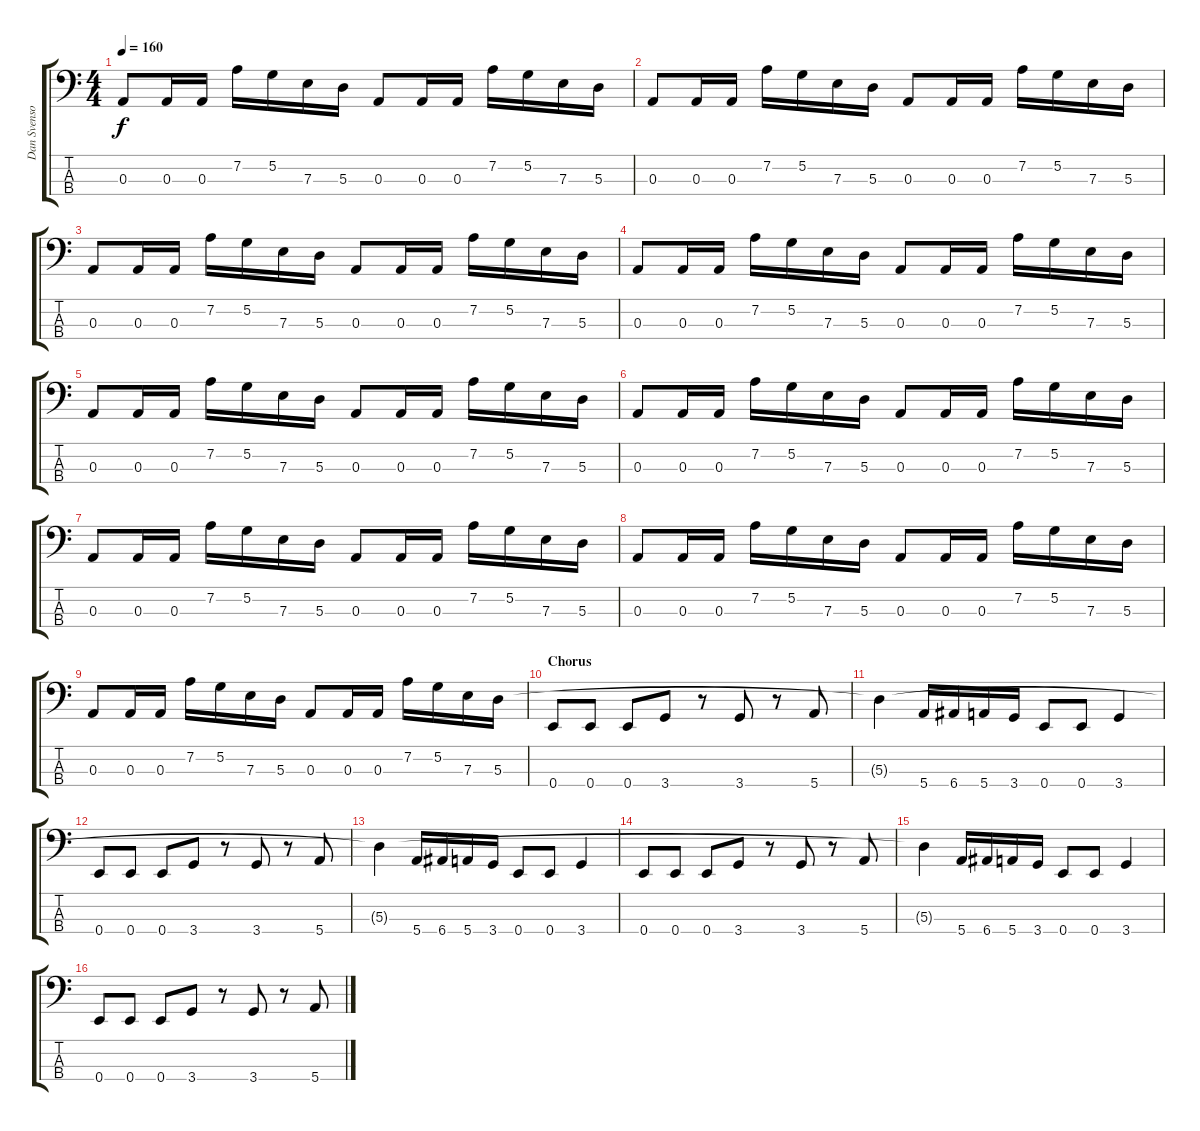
\track ("Dan Svenson" "Dan Svenso") {instrument electricbasspick}
\staff {score tabs}
\tuning (G2 D2 A1 E1) {hide}
\ts (4 4)
\tempo 160
\clef f4
\ks c
0.3.8{dy f} 0.3.16 0.3.16 7.2.16 5.2.16 7.3.16 5.3.16 0.3.8 0.3.16 0.3.16 7.2.16 5.2.16 7.3.16 5.3.16 |
0.3.8 0.3.16 0.3.16 7.2.16 5.2.16 7.3.16 5.3.16 0.3.8 0.3.16 0.3.16 7.2.16 5.2.16 7.3.16 5.3.16 |
0.3.8 0.3.16 0.3.16 7.2.16 5.2.16 7.3.16 5.3.16 0.3.8 0.3.16 0.3.16 7.2.16 5.2.16 7.3.16 5.3.16 |
0.3.8 0.3.16 0.3.16 7.2.16 5.2.16 7.3.16 5.3.16 0.3.8 0.3.16 0.3.16 7.2.16 5.2.16 7.3.16 5.3.16 |
0.3.8 0.3.16 0.3.16 7.2.16 5.2.16 7.3.16 5.3.16 0.3.8 0.3.16 0.3.16 7.2.16 5.2.16 7.3.16 5.3.16 |
0.3.8 0.3.16 0.3.16 7.2.16 5.2.16 7.3.16 5.3.16 0.3.8 0.3.16 0.3.16 7.2.16 5.2.16 7.3.16 5.3.16 |
0.3.8 0.3.16 0.3.16 7.2.16 5.2.16 7.3.16 5.3.16 0.3.8 0.3.16 0.3.16 7.2.16 5.2.16 7.3.16 5.3.16 |
0.3.8 0.3.16 0.3.16 7.2.16 5.2.16 7.3.16 5.3.16 0.3.8 0.3.16 0.3.16 7.2.16 5.2.16 7.3.16 5.3.16 |
0.3.8 0.3.16 0.3.16 7.2.16 5.2.16 7.3.16 5.3.16 0.3.8 0.3.16 0.3.16 7.2.16 5.2.16 7.3.16 5.3.16 |
\section ("" "Chorus")
0.4.8 0.4.8 0.4.8 3.4.8 r.8 3.4.8 r.8 5.4.8 |
5.3{t}.4 5.4.16 6.4.16 5.4.16 3.4.16 0.4.8 0.4.8 3.4.4 |
0.4.8 0.4.8 0.4.8 3.4.8 r.8 3.4.8 r.8 5.4.8 |
5.3{t}.4 5.4.16 6.4.16 5.4.16 3.4.16 0.4.8 0.4.8 3.4.4 |
0.4.8 0.4.8 0.4.8 3.4.8 r.8 3.4.8 r.8 5.4.8 |
5.3{t}.4 5.4.16 6.4.16 5.4.16 3.4.16 0.4.8 0.4.8 3.4.4 |
0.4.8 0.4.8 0.4.8 3.4.8 r.8 3.4.8 r.8 5.4.8
